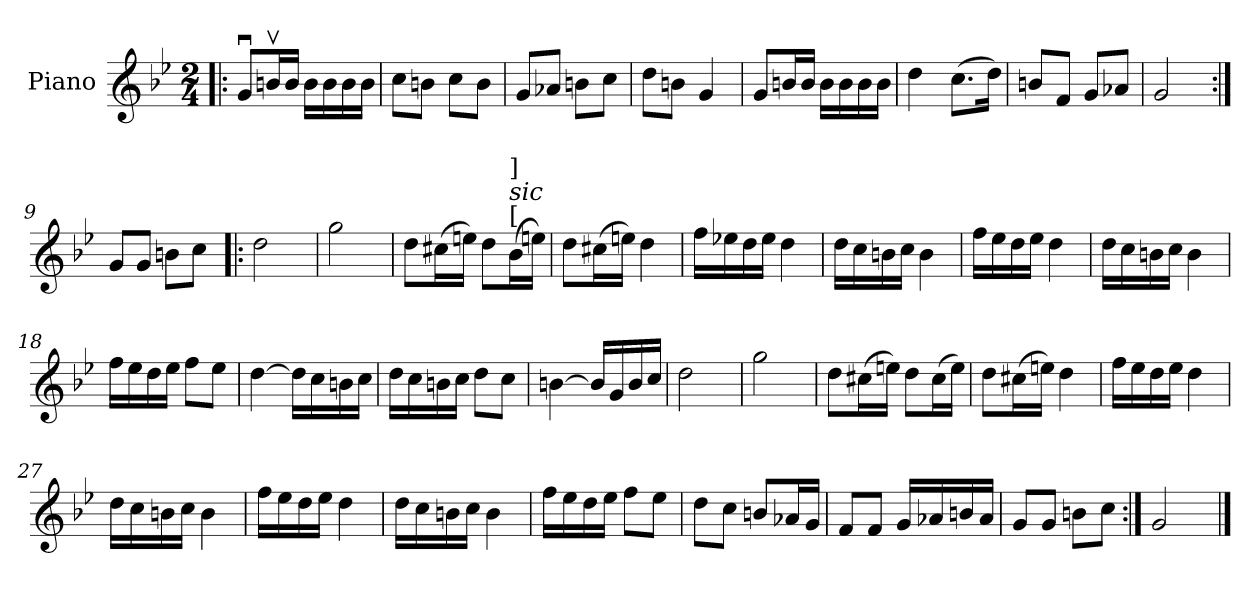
**kern
*part1
*staff1
*I"Piano
*I'Pno.
*clefG2
*k[b-e-]
*C:dor
*M2/4
=1!|:
8gu/L
16bnv/L
16b/JJ
16b\LL
16b\
16b\
16b\JJ
=2
8cc\L
8bn\J
8cc\L
8b\J
=3
8g/L
8a-X/J
8bn\L
8cc\J
=4
8dd\L
8bn\J
4g/
!!LO:LB:g=z
=5
8g/L
16bn/L
16b/JJ
16b\LL
16b\
16b\
16b\JJ
=6
4dd\
(>8.cc\L
16dd\Jk)
=7
8bn/L
8f/J
8g/L
8a-X/J
=8
2g/
=9:|!
8g/L
8g/J
8bn\L
8cc\J
!!LO:LB:g=z
=10!|:
2dd\
=11
2gg\
=12
8dd\L
(>16cc#X\L
16een\JJ)
8dd\L
!LO:TX:a:t=[
!LO:TX:a:i:t=sic
!LO:TX:a:t=]
(>16b-\L
16een\JJ)
=13
8dd\L
(>16cc#X\L
16een\JJ)
4dd\
=14
16ff\LL
16ee-X\
16dd\
16ee-\JJ
4dd\
=15
16dd\LL
16cc\
16bn\
16cc\JJ
4b\
!!LO:LB:g=z
=16
16ff\LL
16ee-\
16dd\
16ee-\JJ
4dd\
=17
16dd\LL
16cc\
16bn\
16cc\JJ
4b\
=18
16ff\LL
16ee-\
16dd\
16ee-\JJ
8ff\L
8ee-\J
=19
[4dd\
16dd\LL]
16cc\
16bn\
16cc\JJ
!!LO:LB:g=z
=20
16dd\LL
16cc\
16bn\
16cc\JJ
8dd\L
8cc\J
=21
[4bn\
16b/LL]
16g/
16b/
16cc/JJ
=22
2dd\
=23
2gg\
=24
8dd\L
(>16cc#X\L
16een\JJ)
8dd\L
(>16cc#\L
16ee\JJ)
=25
8dd\L
(>16cc#X\L
16een\JJ)
4dd\
!!LO:LB:g=z
=26
16ff\LL
16ee-\
16dd\
16ee-\JJ
4dd\
=27
16dd\LL
16cc\
16bn\
16cc\JJ
4b\
=28
16ff\LL
16ee-\
16dd\
16ee-\JJ
4dd\
=29
16dd\LL
16cc\
16bn\
16cc\JJ
4b\
!!LO:LB:g=z
=30
16ff\LL
16ee-\
16dd\
16ee-\JJ
8ff\L
8ee-\J
=31
8dd\L
8cc\J
8bn/L
16a-X/L
16g/JJ
=32
8f/L
8f/J
16g/LL
16a-X/
16bn/
16a-/JJ
=33
8g/L
8g/J
8bn\L
8cc\J
=34:|!
2g/
==
*-
